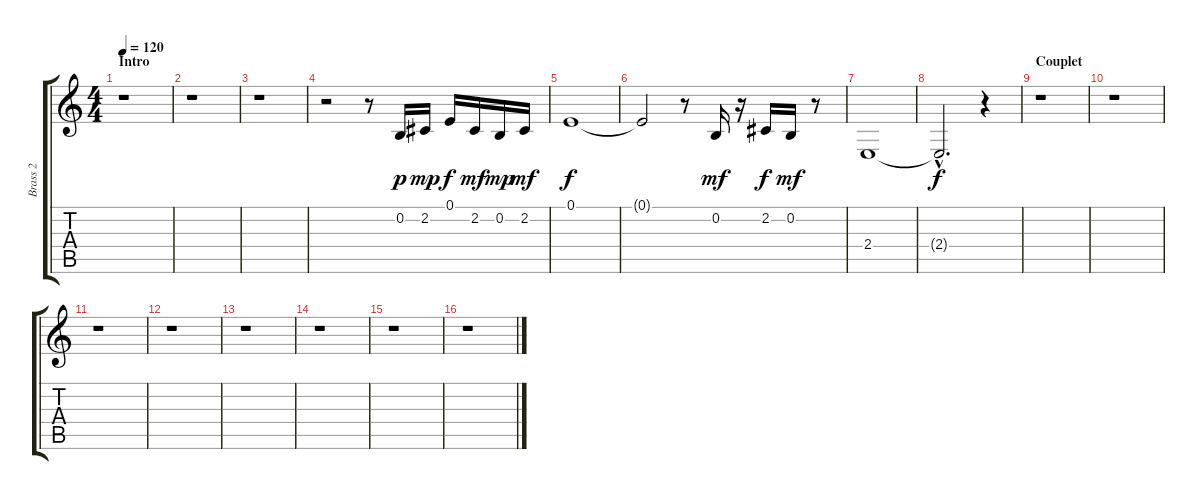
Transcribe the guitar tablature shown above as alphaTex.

\track ("Brass 2" "Brass 2") {instrument brasssection}
\staff {score tabs}
\tuning (E4 B3 G3 D3 A2 E2) {hide}
\ts (4 4)
\section ("" "Intro")
\tempo 120
\clef g2
\ks c
r.1{dy p instrument brasssection} |
r.1 |
r.1 |
r.2 r.8 0.2.16 2.2.16{dy mp} 0.1.16{dy f} 2.2.16{dy mf} 0.2.16{dy mp} 2.2.16{dy mf} |
0.1.1{dy f} |
0.1{t}.2 r.8 0.2.16{dy mf} r.16 2.2.16{dy f} 0.2.16{dy mf} r.8 |
2.4.1 |
2.4{hac t}.2{d dy f} r.4 |
\section ("" "Couplet")
r.1 |
r.1 |
r.1 |
r.1 |
r.1 |
r.1 |
r.1 |
r.1
